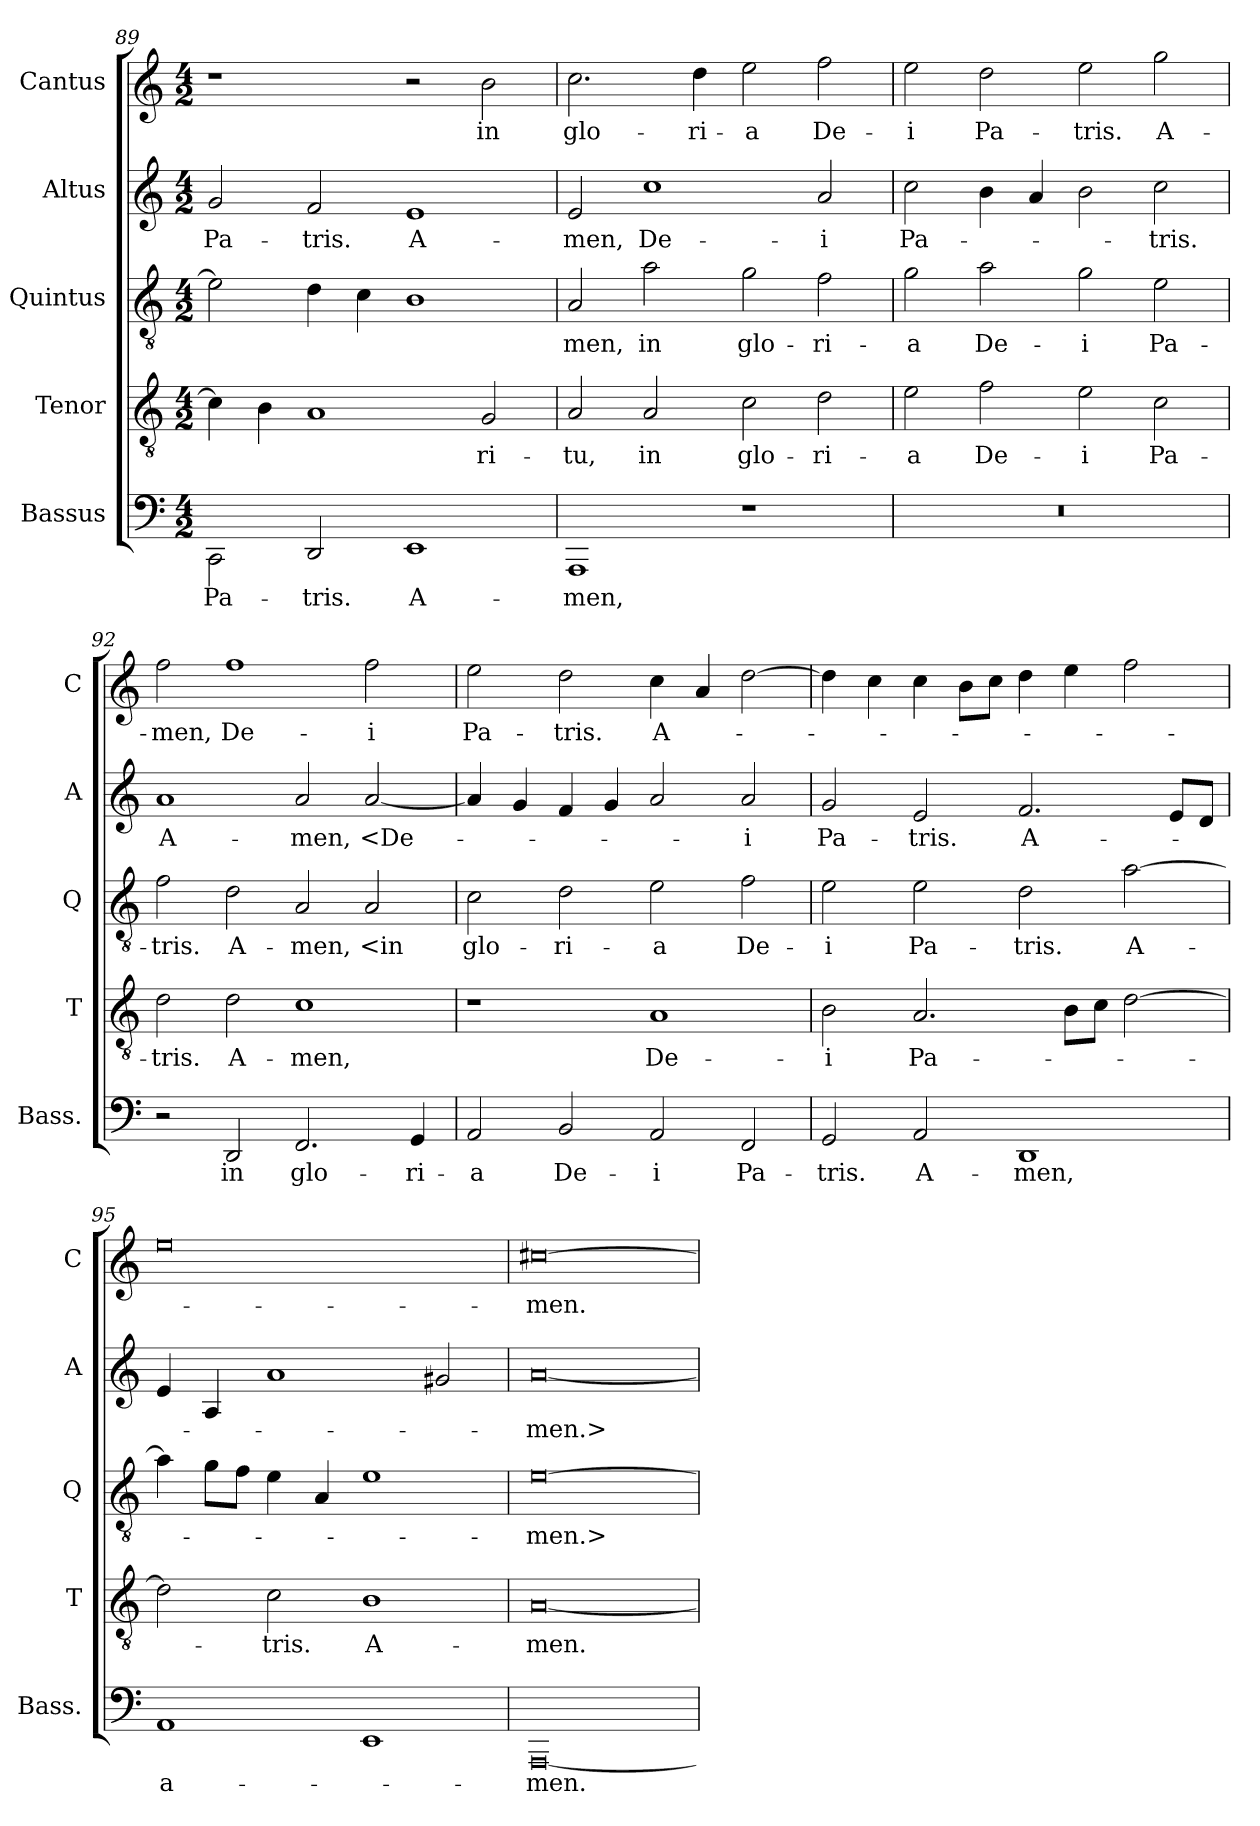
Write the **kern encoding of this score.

**kern	**text	**kern	**text	**kern	**text	**kern	**text	**kern	**text
*part5	*part5	*part4	*part4	*part3	*part3	*part2	*part2	*part1	*part1
*staff5	*staff5	*staff4	*staff4	*staff3	*staff3	*staff2	*staff2	*staff1	*staff1
*I"Bassus	*	*I"Tenor	*	*I"Quintus	*	*I"Altus	*	*I"Cantus	*
*I'Bass.	*	*I'T	*	*I'Q	*	*I'A	*	*I'C	*
*clefF4	*	*clefGv2	*	*clefGv2	*	*clefG2	*	*clefG2	*
*	*	*ITrd7c12	*	*ITrd7c12	*	*	*	*	*
*k[]	*	*k[]	*	*k[]	*	*k[]	*	*k[]	*
*C:	*	*C:	*	*C:	*	*C:	*	*C:	*
*M4/2	*	*M4/2	*	*M4/2	*	*M4/2	*	*M4/2	*
=89	=89	=89	=89	=89	=89	=89	=89	=89	=89
2CC\	Pa-	4C\]	.	2E\]	.	2g/	Pa-	1r	.
.	.	4BB\	.	.	.	.	.	.	.
2DD/	-tris.	1AA/	.	4D\	.	2f/	-tris.	.	.
.	.	.	.	4C\	.	.	.	.	.
1EE/	A-	.	.	1BB\	.	1e/	A-	2r	.
.	.	2GG/	-ri-	.	.	.	.	2b\	in
=90	=90	=90	=90	=90	=90	=90	=90	=90	=90
1AAA/	-men,	2AA/	-tu,	2AA/	-men,	2e/	-men,	2.cc\	glo-
.	.	2AA/	in	2A\	in	1cc\	De-	.	.
.	.	.	.	.	.	.	.	4dd\	-ri-
1r	.	2C\	glo-	2G\	glo-	.	.	2ee\	-a
.	.	2D\	-ri-	2F\	-ri-	2a/	-i	2ff\	De-
=91	=91	=91	=91	=91	=91	=91	=91	=91	=91
0r	.	2E\	-a	2G\	-a	2cc\	Pa-	2ee\	-i
.	.	2F\	De-	2A\	De-	4b\	.	2dd\	Pa-
.	.	.	.	.	.	4a/	.	.	.
.	.	2E\	-i	2G\	-i	2b\	.	2ee\	-tris.
.	.	2C\	Pa-	2E\	Pa-	2cc\	-tris.	2gg\	A-
=92	=92	=92	=92	=92	=92	=92	=92	=92	=92
2r	.	2D\	-tris.	2F\	-tris.	1a/	A-	2ff\	-men,
2DD/	in	2D\	A-	2D\	A-	.	.	1ff\	De-
2.FF/	glo-	1C\	-men,	2AA/	-men,	2a/	-men,	.	.
.	.	.	.	2AA/	<in	[2a/	<De-	2ff\	-i
4GG/	-ri-	.	.	.	.	.	.	.	.
=93	=93	=93	=93	=93	=93	=93	=93	=93	=93
2AA/	-a	1r	.	2C\	glo-	4a/]	.	2ee\	Pa-
.	.	.	.	.	.	4g/	.	.	.
2BB/	De-	.	.	2D\	-ri-	4f/	.	2dd\	-tris.
.	.	.	.	.	.	4g/	.	.	.
2AA/	-i	1AA/	De-	2E\	-a	2a/	.	4cc\	A-
.	.	.	.	.	.	.	.	4a/	.
2FF/	Pa-	.	.	2F\	De-	2a/	-i	[2dd\	.
=94	=94	=94	=94	=94	=94	=94	=94	=94	=94
2GG/	-tris.	2BB\	-i	2E\	-i	2g/	Pa-	4dd\]	.
.	.	.	.	.	.	.	.	4cc\	.
2AA/	A-	2.AA/	Pa-	2E\	Pa-	2e/	-tris.	4cc\	.
.	.	.	.	.	.	.	.	8b\L	.
.	.	.	.	.	.	.	.	8cc\J	.
1DD/	-men,	.	.	2D\	-tris.	2.f/	A-	4dd\	.
.	.	8BB\L	.	.	.	.	.	4ee\	.
.	.	8C\J	.	.	.	.	.	.	.
.	.	[2D\	.	[2A\	A-	.	.	2ff\	.
.	.	.	.	.	.	8e/L	.	.	.
.	.	.	.	.	.	8d/J	.	.	.
=95	=95	=95	=95	=95	=95	=95	=95	=95	=95
1AA/	a-	2D\]	.	4A\]	.	4e/	.	0ee\	.
.	.	.	.	8G\L	.	4A/	.	.	.
.	.	.	.	8F\J	.	.	.	.	.
.	.	2C\	-tris.	4E\	.	1a/	.	.	.
.	.	.	.	4AA/	.	.	.	.	.
1EE/	.	1BB\	A-	1E\	.	.	.	.	.
.	.	.	.	.	.	2g#/	.	.	.
=96	=96	=96	=96	=96	=96	=96	=96	=96	=96
[0AAA/	-men.	[0AA/	-men.	[0E\	-men.>	[0a/	-men.>	[0cc#X\	-men.
=	=	=	=	=	=	=	=	=	=
*-	*-	*-	*-	*-	*-	*-	*-	*-	*-
